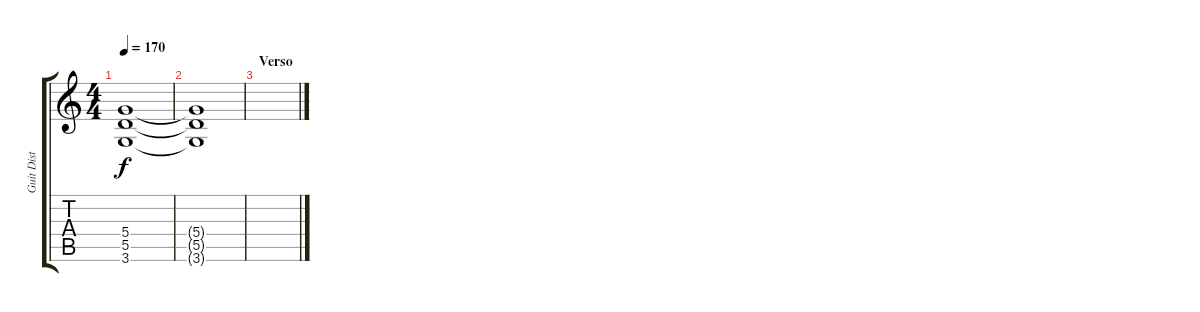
\track ("Guit Dist" "Guit Dist") {instrument distortionguitar}
\staff {score tabs}
\tuning (E4 B3 G3 D3 A2 E2) {hide}
\ts (4 4)
\tempo 170
\clef g2
\ks c
(5.4 5.5 3.6).1{dy f} |
(5.4{t} 5.5{t} 3.6{t}).1 |
\section ("" "Verso")
